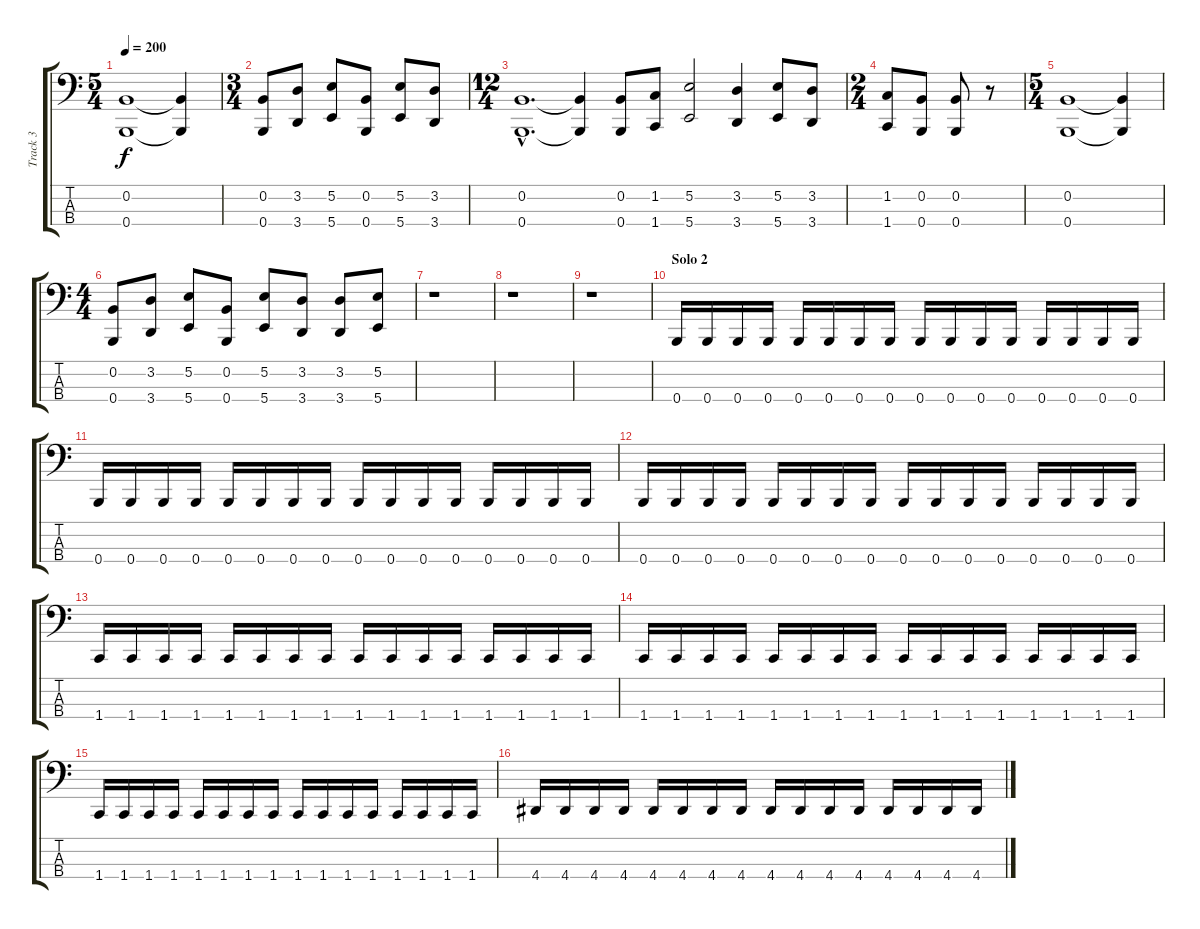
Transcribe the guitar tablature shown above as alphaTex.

\track ("Track 3" "Track 3") {instrument electricbasspick}
\staff {score tabs}
\tuning (E2 B1 Gb1 B0) {hide}
\ts (5 4)
\tempo 200
\clef f4
\ks c
(0.2 0.4).1{dy f} (0.2{t} 0.4{t}).4 |
\ts (3 4)
(0.2 0.4).8 (3.2 3.4).8 (5.2 5.4).8 (0.2 0.4).8 (5.2 5.4).8 (3.2 3.4).8 |
\ts (12 4)
(0.2{hac} 0.4{hac}).1{d} (0.2{t} 0.4{t}).4 (0.2 0.4).8 (1.2 1.4).8 (5.2 5.4).2 (3.2 3.4).4 (5.2 5.4).8 (3.2 3.4).8 |
\ts (2 4)
(1.2 1.4).8 (0.2 0.4).8 (0.2 0.4).8 r.8 |
\ts (5 4)
(0.2 0.4).1 (0.2{t} 0.4{t}).4 |
\ts (4 4)
(0.2 0.4).8 (3.2 3.4).8 (5.2 5.4).8 (0.2 0.4).8 (5.2 5.4).8 (3.2 3.4).8 (3.2 3.4).8 (5.2 5.4).8 |
r.1 |
r.1 |
r.1 |
\section ("" "Solo 2 ")
0.4.16 0.4.16 0.4.16 0.4.16 0.4.16 0.4.16 0.4.16 0.4.16 0.4.16 0.4.16 0.4.16 0.4.16 0.4.16 0.4.16 0.4.16 0.4.16 |
0.4.16 0.4.16 0.4.16 0.4.16 0.4.16 0.4.16 0.4.16 0.4.16 0.4.16 0.4.16 0.4.16 0.4.16 0.4.16 0.4.16 0.4.16 0.4.16 |
0.4.16 0.4.16 0.4.16 0.4.16 0.4.16 0.4.16 0.4.16 0.4.16 0.4.16 0.4.16 0.4.16 0.4.16 0.4.16 0.4.16 0.4.16 0.4.16 |
1.4.16 1.4.16 1.4.16 1.4.16 1.4.16 1.4.16 1.4.16 1.4.16 1.4.16 1.4.16 1.4.16 1.4.16 1.4.16 1.4.16 1.4.16 1.4.16 |
1.4.16 1.4.16 1.4.16 1.4.16 1.4.16 1.4.16 1.4.16 1.4.16 1.4.16 1.4.16 1.4.16 1.4.16 1.4.16 1.4.16 1.4.16 1.4.16 |
1.4.16 1.4.16 1.4.16 1.4.16 1.4.16 1.4.16 1.4.16 1.4.16 1.4.16 1.4.16 1.4.16 1.4.16 1.4.16 1.4.16 1.4.16 1.4.16 |
4.4.16 4.4.16 4.4.16 4.4.16 4.4.16 4.4.16 4.4.16 4.4.16 4.4.16 4.4.16 4.4.16 4.4.16 4.4.16 4.4.16 4.4.16 4.4.16
